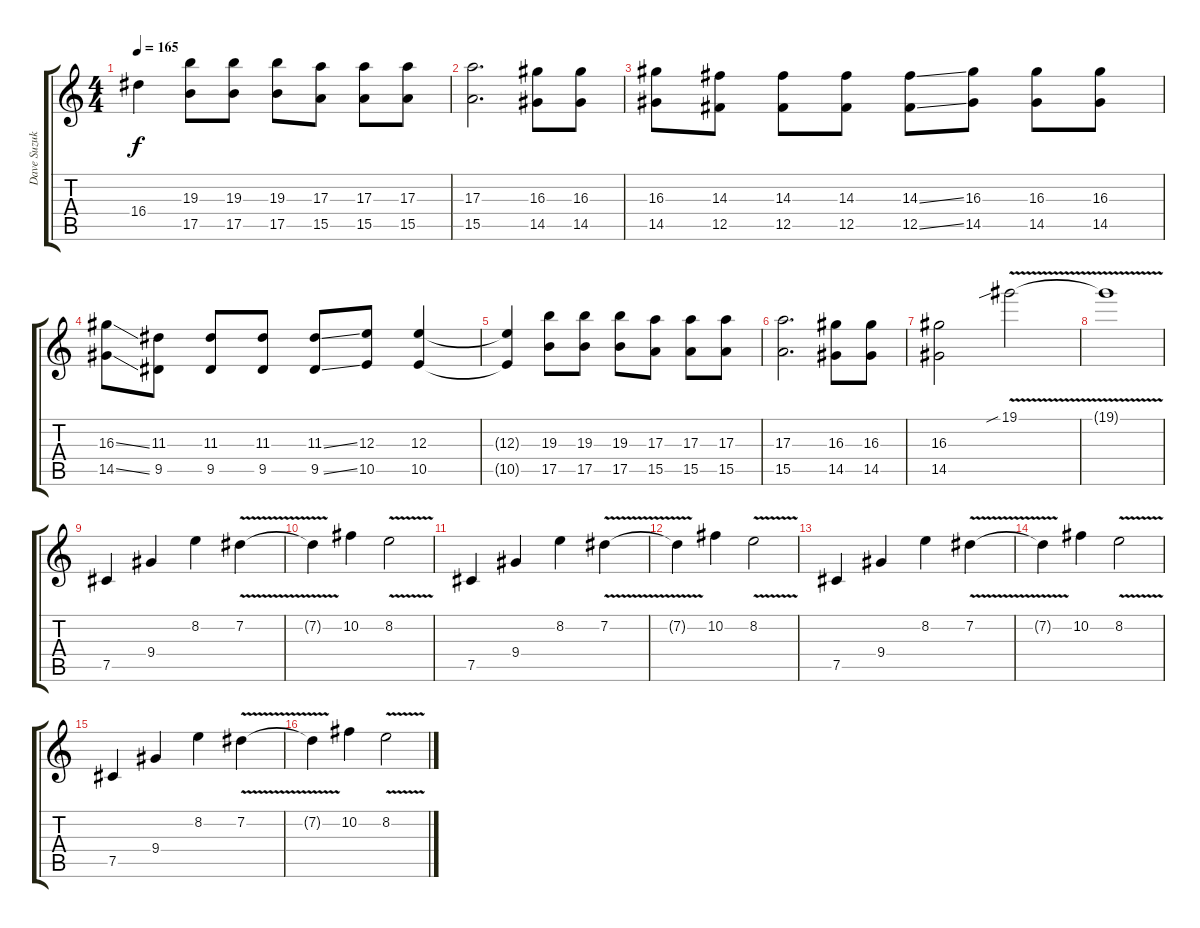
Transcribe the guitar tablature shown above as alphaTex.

\track ("Dave Suzuki - Lead (Melodic Part)" "Dave Suzuk") {instrument distortionguitar}
\staff {score tabs}
\tuning (Db4 Ab3 E3 B2 Gb2 Db2) {hide}
\ts (4 4)
\tempo 165
\clef g2
\ks c
16.4{t}.4{dy f} (19.3 17.5).8 (19.3 17.5).8 (19.3 17.5).8 (17.3 15.5).8 (17.3 15.5).8 (17.3 15.5).8 |
(17.3 15.5).2{d} (16.3 14.5).8 (16.3 14.5).8 |
(16.3 14.5).8 (14.3 12.5).8 (14.3 12.5).8 (14.3 12.5).8 (14.3{ss} 12.5{ss}).8 (16.3 14.5).8 (16.3 14.5).8 (16.3 14.5).8 |
(16.3{ss} 14.5{ss}).8 (11.3 9.5).8 (11.3 9.5).8 (11.3 9.5).8 (11.3{ss} 9.5{ss}).8 (12.3 10.5).8 (12.3 10.5).4 |
(12.3{t} 10.5{t}).4 (19.3 17.5).8 (19.3 17.5).8 (19.3 17.5).8 (17.3 15.5).8 (17.3 15.5).8 (17.3 15.5).8 |
(17.3 15.5).2{d} (16.3 14.5).8 (16.3 14.5).8 |
(16.3 14.5).2 19.1{v sib}.2 |
19.1{t}.1 |
7.5.4 9.4.4 8.2.4 7.2{v}.4 |
7.2{t}.4 10.2.4 8.2{v}.2 |
7.5.4 9.4.4 8.2.4 7.2{v}.4 |
7.2{t}.4 10.2.4 8.2{v}.2 |
7.5.4 9.4.4 8.2.4 7.2{v}.4 |
7.2{t}.4 10.2.4 8.2{v}.2 |
7.5.4 9.4.4 8.2.4 7.2{v}.4 |
7.2{t}.4 10.2.4 8.2{v}.2
